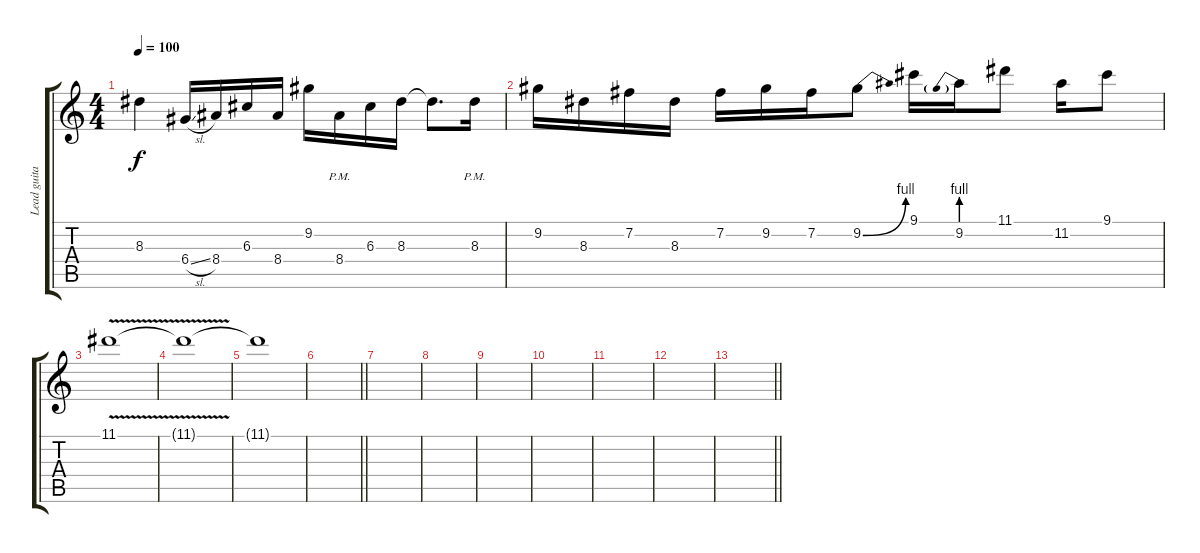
\track ("Lead guitar " "Lead guita") {instrument overdrivenguitar}
\staff {score tabs}
\tuning (E4 B3 G3 D3 A2 E2) {hide}
\ts (4 4)
\tempo 100
\clef g2
\ks c
8.3.4{dy f} 6.4{sl}.16 8.4.16 6.3.16 8.4.16 9.2.16 8.4{pm}.16 6.3.16 8.3.16 8.3{t}.8{d} 8.3{pm}.16 |
9.2.16 8.3.16 7.2.16 8.3.16 7.2.16 9.2.16 7.2.16 9.2{be (bend 0 0 60 4)}.8 9.1.16 9.2{be (prebend 0 4 60 4)}.16 11.1.8 11.2.16 9.1.8 |
11.1{v}.1 |
11.1{t}.1 |
11.1{t}.1 |
\barLineRight lightlight
|
|
|
|
|
|
|
\barLineRight lightlight
